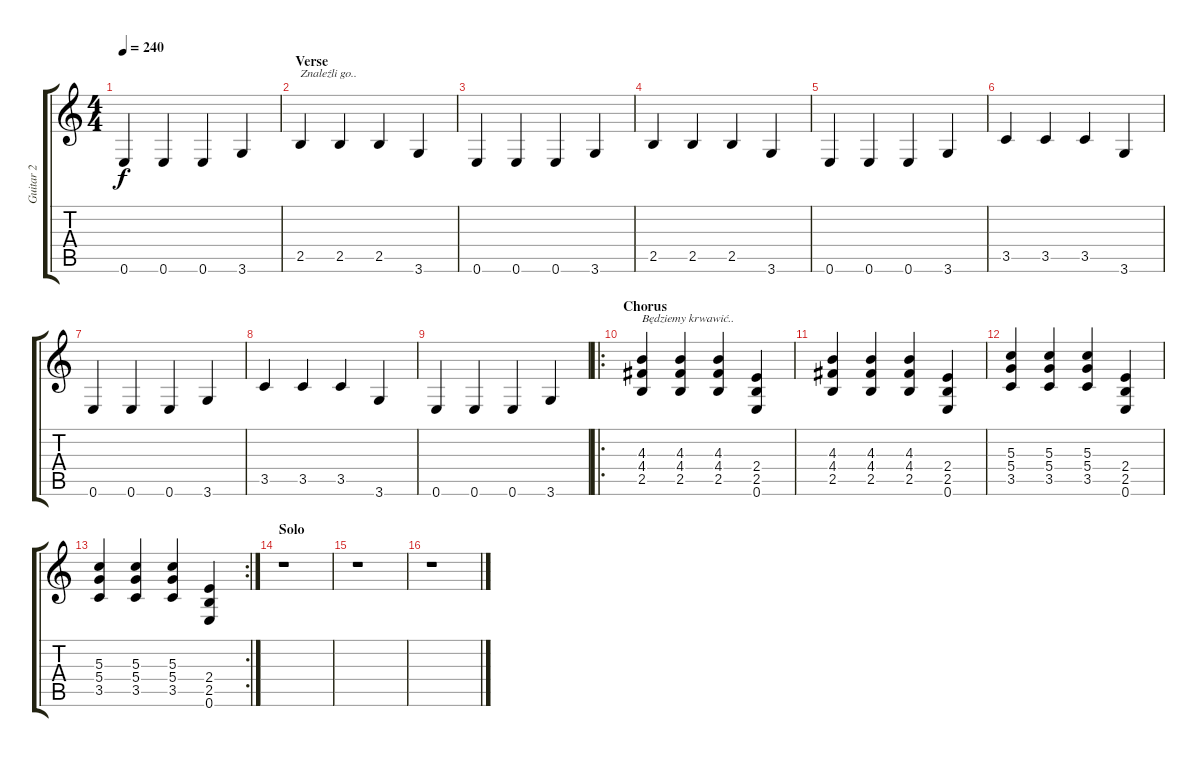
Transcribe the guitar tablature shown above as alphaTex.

\track ("Guitar 2" "Guitar 2") {instrument distortionguitar}
\staff {score tabs}
\tuning (E4 B3 G3 D3 A2 E2) {hide}
\ts (4 4)
\tempo 240
\clef g2
\ks c
0.6.4{dy f} 0.6.4 0.6.4 3.6.4 |
\section ("" "Verse")
2.5.4{txt "Znaleźli go.."} 2.5.4 2.5.4 3.6.4 |
0.6.4 0.6.4 0.6.4 3.6.4 |
2.5.4 2.5.4 2.5.4 3.6.4 |
0.6.4 0.6.4 0.6.4 3.6.4 |
3.5.4 3.5.4 3.5.4 3.6.4 |
0.6.4 0.6.4 0.6.4 3.6.4 |
3.5.4 3.5.4 3.5.4 3.6.4 |
0.6.4 0.6.4 0.6.4 3.6.4 |
\ro
\section ("" "Chorus")
(4.3 4.4 2.5).4{txt "Będziemy krwawić.."} (4.3 4.4 2.5).4 (4.3 4.4 2.5).4 (2.4 2.5 0.6).4 |
(4.3 4.4 2.5).4 (4.3 4.4 2.5).4 (4.3 4.4 2.5).4 (2.4 2.5 0.6).4 |
(5.3 5.4 3.5).4 (5.3 5.4 3.5).4 (5.3 5.4 3.5).4 (2.4 2.5 0.6).4 |
\rc 2
(5.3 5.4 3.5).4 (5.3 5.4 3.5).4 (5.3 5.4 3.5).4 (2.4 2.5 0.6).4 |
\section ("" "Solo")
r.1 |
r.1 |
r.1
